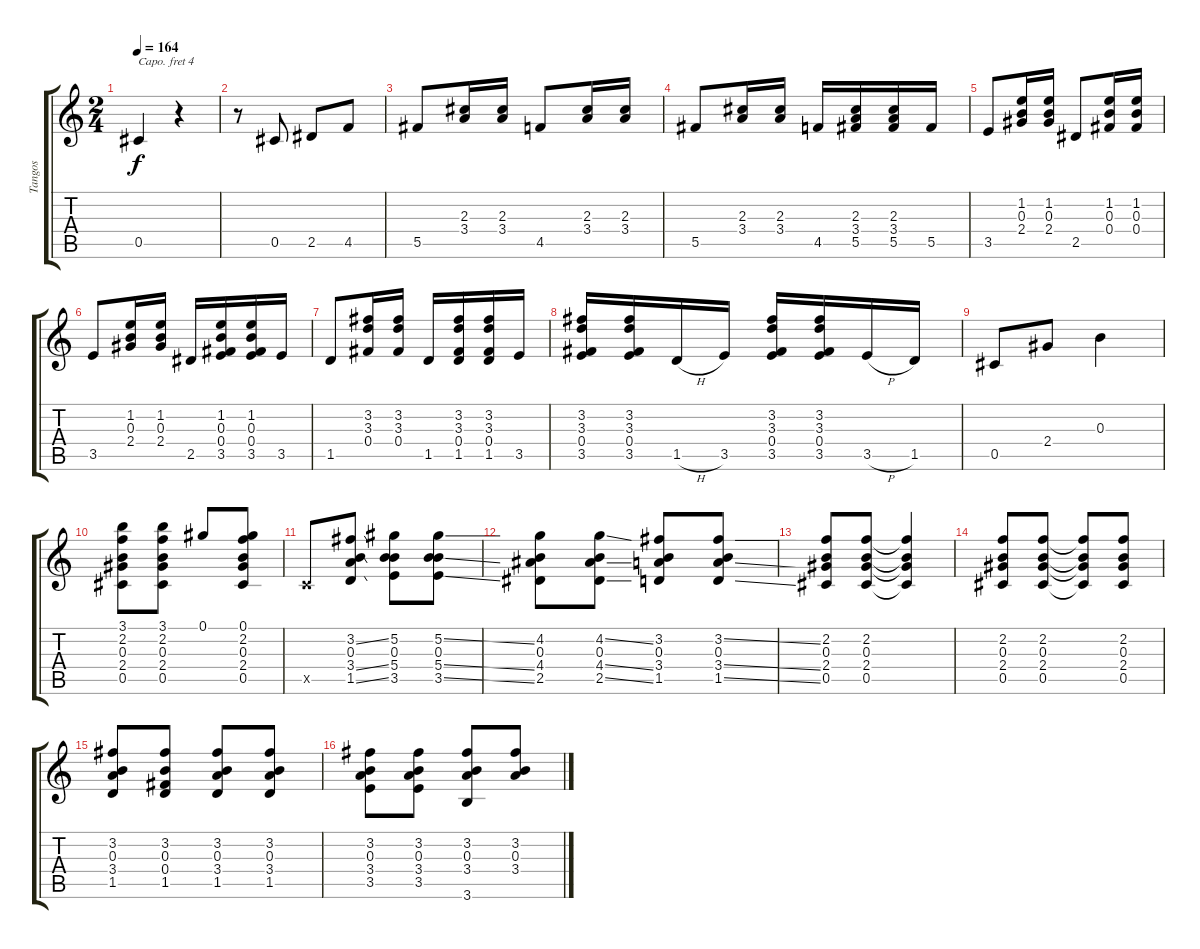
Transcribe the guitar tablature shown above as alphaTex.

\track ("Tangos" "Tangos") {instrument acousticguitarnylon}
\staff {score tabs}
\capo 4
\tuning (E4 B3 G3 D3 A2 E2) {hide}
\ts (2 4)
\tempo 164
\clef g2
\ks c
0.5{t}.4{dy f} r.4 |
r.8 0.5.8 2.5.8 4.5.8 |
5.5.8 (2.3 3.4).16 (2.3 3.4).16 4.5.8 (2.3 3.4).16 (2.3 3.4).16 |
5.5.8 (2.3 3.4).16 (2.3 3.4).16 4.5.16 (2.3 3.4 5.5).16 (2.3 3.4 5.5).16 5.5.16 |
3.5.8 (1.2 0.3 2.4).16 (1.2 0.3 2.4).16 2.5.8 (1.2 0.3 0.4).16 (1.2 0.3 0.4).16 |
3.5.8 (1.2 0.3 2.4).16 (1.2 0.3 2.4).16 2.5.16 (1.2 0.3 0.4 3.5).16 (1.2 0.3 0.4 3.5).16 3.5.16 |
1.5.8 (3.2 3.3 0.4).16 (3.2 3.3 0.4).16 1.5.16 (3.2 3.3 0.4 1.5).16 (3.2 3.3 0.4 1.5).16 3.5.16 |
(3.2 3.3 0.4 3.5).16 (3.2 3.3 0.4 3.5).16 1.5{h}.16 3.5.16 (3.2 3.3 0.4 3.5).16 (3.2 3.3 0.4 3.5).16 3.5{h}.16 1.5.16 |
0.5.8 2.4.8 0.3.4 |
(3.1 2.2 0.3 2.4 0.5).8 (3.1 2.2 0.3 2.4 0.5).8 0.1.8 (0.1 2.2 0.3 2.4 0.5).8 |
-1.5{x}.8 (3.2{ss} 0.3 3.4{ss} 1.5{ss}).8 (5.2 0.3 5.4 3.5).8 (5.2{ss} 0.3 5.4{ss} 3.5{ss}).8 |
(4.2 0.3 4.4 2.5).8 (4.2{ss} 0.3 4.4{ss} 2.5{ss}).8 (3.2 0.3 3.4 1.5).8 (3.2{ss} 0.3 3.4{ss} 1.5{ss}).8 |
(2.2 0.3 2.4 0.5).8 (2.2 0.3 2.4 0.5).8 (2.2{t} 0.3{t} 2.4{t} 0.5{t}).4 |
(2.2 0.3 2.4 0.5).8 (2.2 0.3 2.4 0.5).8 (2.2{t} 0.3{t} 2.4{t} 0.5{t}).8 (2.2 0.3 2.4 0.5).8 |
(3.2 0.3 3.4 1.5).8 (3.2 0.3 0.4 1.5).8 (3.2 0.3 3.4 1.5).8 (3.2 0.3 3.4 1.5).8 |
(3.2 0.3 3.4 3.5).8 (3.2 0.3 3.4 3.5).8 (3.2 0.3 3.4 3.6).8 (3.2 0.3 3.4).8
